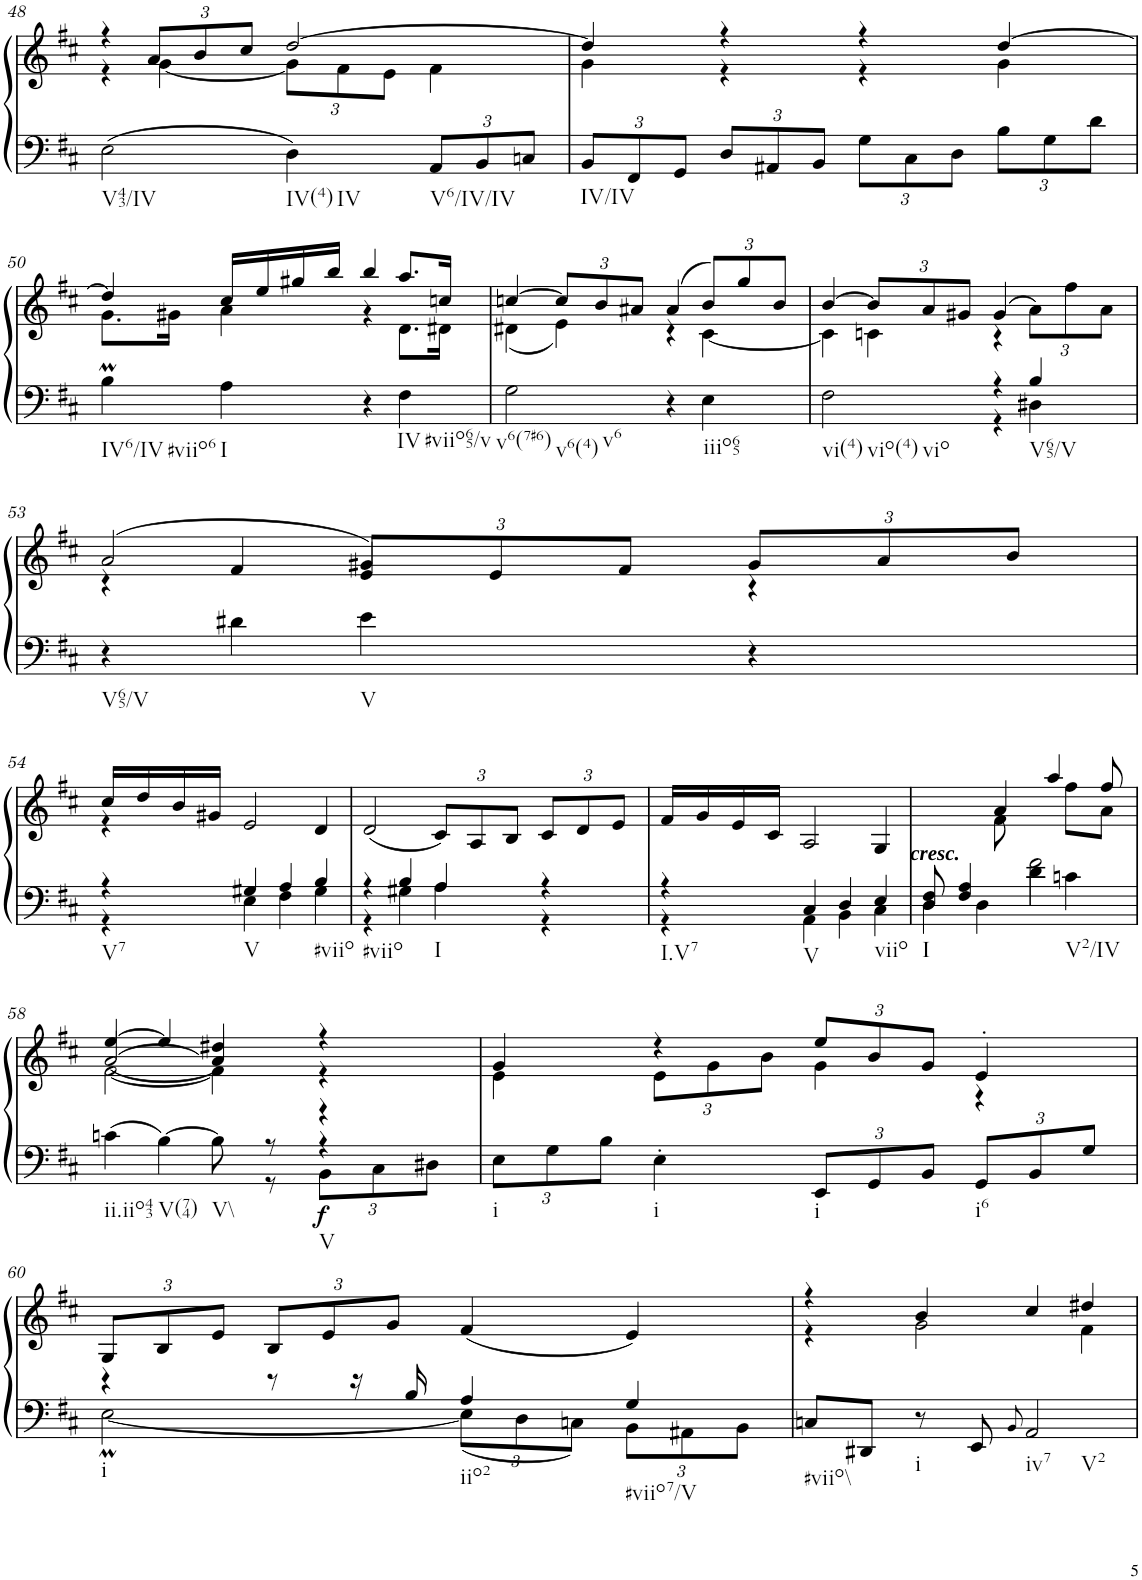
**kern	**kern	**dynam
*part1	*part1	*part1
*staff2	*staff1	*staff1/2
*I"Klavier links	*	*
!!LO:PB:g=z
*clefG2	*clefG2	*
*k[f#c#]	*k[f#c#]	*
*M2/2	*M2/2	*
=48	=48	=48
*	*^	*
!LO:TX:b:t=V43/IV	!	!	!
2E\	4r	4r	.
*	*Xbrackettup	*	*
.	12a/L	[4g\	.
.	12b/	.	.
.	12cc#/J	.	.
!LO:TX:b:t=IV(4)	!	!	!
!LO:TX:b:t=IV	!	!	!
4D\	[2dd/	12g\L]	.
.	.	12f#\	.
.	.	12e\J	.
*Xbrackettup	*	*	*
!LO:TX:b:t=V6/IV/IV	!	!	!
12AA/L	.	4f#\	.
12BB/	.	.	.
12Cn/J	.	.	.
=49	=49	=49	=49
!LO:TX:b:t=IV/IV	!	!	!
12BB/L	4dd/]	4g\	.
12FF#/	.	.	.
12GG/J	.	.	.
12D/L	4r	4r	.
12AA#X/	.	.	.
12BB/J	.	.	.
12G\L	4r	4r	.
12C#\	.	.	.
12D\J	.	.	.
12B\L	[4dd/	4g\	.
12G\	.	.	.
12d\J	.	.	.
!!LO:LB:g=z	!!
=50	=50	=50	=50
!LO:TX:b:t=IV6/IV	!	!	!
!LO:TX:b:t=#viio6	!	!	!
4BM\	4dd/]	8.g\L	.
.	.	16g#X\Jk	.
!LO:TX:b:t=I	!	!	!
4A\	16cc#/LL	4a\	.
.	16ee/	.	.
.	16gg#X/	.	.
.	16bb/JJ	.	.
4r	4bb/	4r	.
!LO:TX:b:t=IV	!	!	!
!LO:TX:b:t=#viio65/v	!	!	!
4F#\	8.aa/L	8.d\L	.
.	16ccn/Jk	16d#X\Jk	.
=51	=51	=51	=51
!LO:TX:b:t=v6(7#6)	!	!	!
!LO:TX:b:t=v6(4)	!	!	!
!LO:TX:b:t=v6	!	!	!
2G\	[4ccn/	(4d#X\	.
.	12cc/L]	4e\)	.
.	12b/	.	.
.	12a#X/J	.	.
4r	(4a#/	4r	.
!LO:TX:b:t=iiio65	!	!	!
4E\	12b/L)	[4c#\	.
.	12gg/	.	.
.	12b/J	.	.
=52	=52	=52	=52
*^	*	*	*
!LO:TX:b:t=vi(4)	!	!	!	!
!LO:TX:b:t=vio(4)	!	!	!	!
!LO:TX:b:t=vio	!	!	!	!
2F#\	2ryy	[4b/	4c#\]	.
.	.	12b/L]	4cn\	.
.	.	12a/	.	.
.	.	12g#X/J	.	.
4r	4r	(4g#/	4r	.
!LO:TX:b:t=V65/V	!	!	!	!
4B/	4D#X\	12a\L)	4ryy	.
.	.	12ff#\	.	.
.	.	12a\J	.	.
*v	*v	*	*	*
!!LO:LB:g=z	!!
=53	=53	=53	=53
!LO:TX:b:t=V65/V	!	!	!
4r	(2a/	4r	.
4d#X\	.	4f#/	.
!LO:TX:b:t=V	!	!	!
4e\	12g#X/L)	4e/	.
.	12e/	.	.
.	12f#/J	.	.
4r	12g#/L	4r	.
.	12a/	.	.
.	12b/J	.	.
!!LO:LB:g=z	!!
=54	=54	=54	=54
*^	*	*	*
!LO:TX:b:t=V7	!	!	!	!
4r	4r	16cc#/LL	4r	.
.	.	16dd/	.	.
.	.	16b/	.	.
.	.	16g#X/JJ	.	.
!LO:TX:b:t=V	!	!	!	!
4G#X/	4E\	2e/	2.ryy	.
4A/	4F#\	.	.	.
!LO:TX:b:t=#viio	!	!	!	!
4B/	4G#\	4d/	.	.
*	*	*v	*v	*
=55	=55	=55	=55
!LO:TX:b:t=#viio	!	!	!
4r	4r	(2d/	.
4B/	4G#X\	.	.
!LO:TX:b:t=I	!	!	!
4A/	4A\	12c#/L)	.
.	.	12A/	.
.	.	12B/J	.
4r	4r	12c#/L	.
.	.	12d/	.
.	.	12e/J	.
=56	=56	=56	=56
!LO:TX:b:t=I.V7	!	!	!
4r	4r	16f#/LL	.
.	.	16g/	.
.	.	16e/	.
.	.	16c#/JJ	.
!LO:TX:b:t=V	!	!	!
4C#/	4AA\	2A/	.
4D/	4BB\	.	.
!LO:TX:b:t=viio	!	!	!
4E/	4C#\	4G/	.
=57	=57	=57	=57
*	*	*^	*
!LO:TX:a:Bi:t=cresc.	!	!	!	!
!LO:TX:b:t=I	!	!	!	!
8D/ 8F#/	4D\	4ryy	4.ryy	.
4F#/ 4A/	.	.	.	.
.	4D\	8ryy	.	.
8ryy	.	4a/	8f#\	.
!LO:TX:b:t=V2/IV	!	!	!	!
2f#\	4d\	.	4ryy	.
.	.	4aa/	.	.
.	4cn\	.	8ff#\L	.
.	.	8ff#/	8a\J	.
!!LO:LB:g=z
=58	=58	=58	=58	=58
*	*	*	*^	*
!LO:TX:b:t=ii.iio43	!	!	!	!	!
4cn\	8ryy	[4ee/	[2f#\	([2a/	.
!LO:TX:b:t=V(74)	!	!	!	!	!
*v	*v	*	*	*	*
[4B\	4ee/]	.	.	.
!LO:TX:b:t=V\\	!	!	!	!
8B\]	4dd#X/	4f#\]	4a/])	.
*^	*	*	*	*
8r	8r	.	.	.	.
!LO:TX:b:t=V	!	!	!	!	!
!	!	!	!	!	!LO:DY:b=2
4r	12BB\L	4r	4r	4r	f
.	12C#\	.	.	.	.
.	12D#X\J	.	.	.	.
*	*	*	*v	*v	*
=59	=59	=59	=59	=59
!LO:TX:b:t=i	!	!	!	!
*v	*v	*	*	*
12E\L	4g/	4e\	.
12G\	.	.	.
12B\J	.	.	.
!LO:TX:b:t=i	!	!	!
4E'\	4r	12e\L	.
.	.	12g\	.
.	.	12b\J	.
!LO:TX:b:t=i	!	!	!
12EE/L	12ee/L	4g\	.
12GG/	12b/	.	.
12BB/J	12g/J	.	.
!LO:TX:b:t=i6	!	!	!
12GG/L	4e'/	4r	.
12BB/	.	.	.
12G/J	.	.	.
!!LO:LB:g=z	!!
=60	=60	=60	=60
*^	*	*	*
!LO:TX:b:t=i	!	!	!	!
4ryy	[2EM\	12G/L	4r	.
.	.	12B/	.	.
.	.	12e/J	.	.
8r	.	12B/L	2.ryy	.
.	.	12e/	.	.
16r	.	.	.	.
.	.	12g/J	.	.
16B/	.	.	.	.
!LO:TX:b:t=iio2	!	!	!	!
4A/	12E\L]	(4f#/	.	.
.	12D\	.	.	.
.	12Cn\J	.	.	.
!LO:TX:b:t=#viio7/V	!	!	!	!
4G/	12BB\L	4e/)	.	.
.	12AA#X\	.	.	.
.	12BB\J	.	.	.
=61	=61	=61	=61	=61
!LO:TX:b:t=#viio\\	!	!	!	!
*v	*v	*	*	*
8Cn/L	4r	4r	.
8DD#X/J	.	.	.
!LO:TX:b:t=i	!	!	!
8r	4b/	2g\	.
8EE/	.	.	.
8qBB/	.	.	.
!LO:TX:b:t=iv7	!	!	!
!LO:TX:b:t=V2	!	!	!
2AA/	4cc#/	.	.
.	4dd#X/	4f#\	.
*	*v	*v	*
=	=	=
*-	*-	*-
